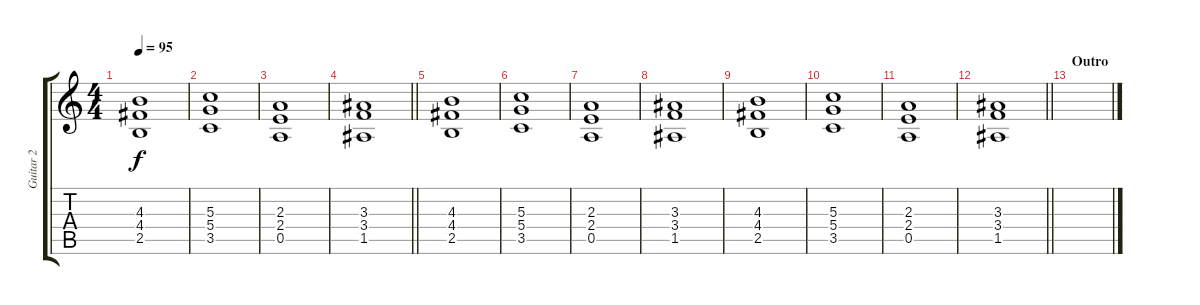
\track ("Guitar 2" "Guitar 2") {instrument distortionguitar}
\staff {score tabs}
\tuning (E4 B3 G3 D3 A2 E2) {hide}
\ts (4 4)
\tempo 95
\clef g2
\ks c
(4.3 4.4 2.5).1{dy f} |
(5.3 5.4 3.5).1 |
(2.3 2.4 0.5).1 |
\barLineRight lightlight
(3.3 3.4 1.5).1 |
(4.3 4.4 2.5).1 |
(5.3 5.4 3.5).1 |
(2.3 2.4 0.5).1 |
(3.3 3.4 1.5).1 |
(4.3 4.4 2.5).1 |
(5.3 5.4 3.5).1 |
(2.3 2.4 0.5).1 |
\barLineRight lightlight
(3.3 3.4 1.5).1 |
\section ("" "Outro")
